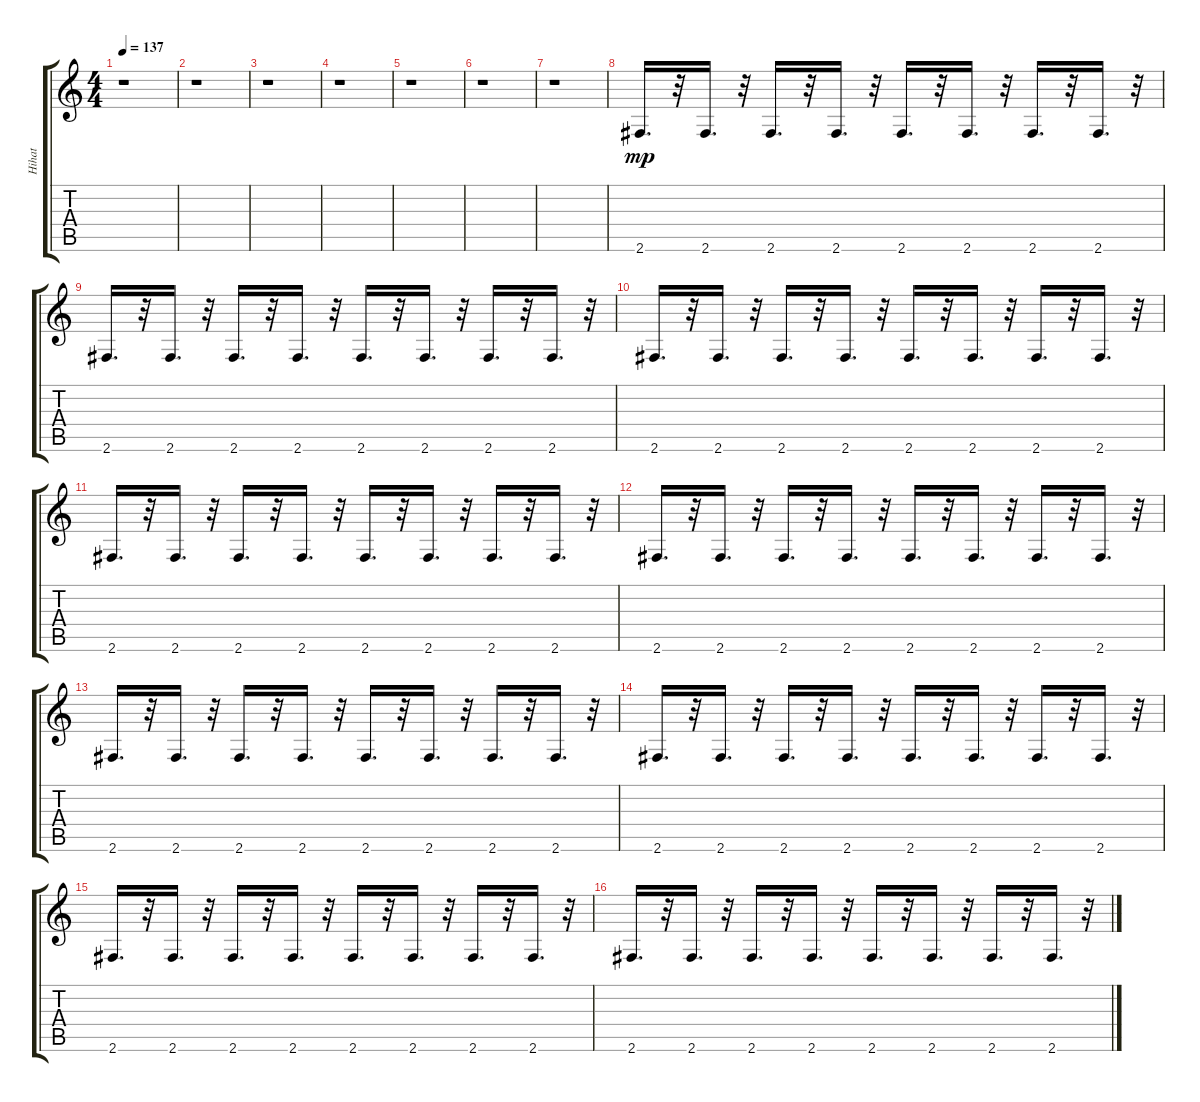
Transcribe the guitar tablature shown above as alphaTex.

\track ("Hihat" "Hihat") {mute instrument acousticguitarsteel}
\staff {score tabs}
\tuning (E4 B3 G3 D3 A2 E2) {hide}
\ts (4 4)
\tempo 137
\clef g2
\ks c
r.1{dy mp} |
r.1 |
r.1 |
r.1 |
r.1 |
r.1 |
r.1 |
2.6.16{d} r.32 2.6.16{d} r.32 2.6.16{d} r.32 2.6.16{d} r.32 2.6.16{d} r.32 2.6.16{d} r.32 2.6.16{d} r.32 2.6.16{d} r.32 |
2.6.16{d} r.32 2.6.16{d} r.32 2.6.16{d} r.32 2.6.16{d} r.32 2.6.16{d} r.32 2.6.16{d} r.32 2.6.16{d} r.32 2.6.16{d} r.32 |
2.6.16{d} r.32 2.6.16{d} r.32 2.6.16{d} r.32 2.6.16{d} r.32 2.6.16{d} r.32 2.6.16{d} r.32 2.6.16{d} r.32 2.6.16{d} r.32 |
2.6.16{d} r.32 2.6.16{d} r.32 2.6.16{d} r.32 2.6.16{d} r.32 2.6.16{d} r.32 2.6.16{d} r.32 2.6.16{d} r.32 2.6.16{d} r.32 |
2.6.16{d} r.32 2.6.16{d} r.32 2.6.16{d} r.32 2.6.16{d} r.32 2.6.16{d} r.32 2.6.16{d} r.32 2.6.16{d} r.32 2.6.16{d} r.32 |
2.6.16{d} r.32 2.6.16{d} r.32 2.6.16{d} r.32 2.6.16{d} r.32 2.6.16{d} r.32 2.6.16{d} r.32 2.6.16{d} r.32 2.6.16{d} r.32 |
2.6.16{d} r.32 2.6.16{d} r.32 2.6.16{d} r.32 2.6.16{d} r.32 2.6.16{d} r.32 2.6.16{d} r.32 2.6.16{d} r.32 2.6.16{d} r.32 |
2.6.16{d} r.32 2.6.16{d} r.32 2.6.16{d} r.32 2.6.16{d} r.32 2.6.16{d} r.32 2.6.16{d} r.32 2.6.16{d} r.32 2.6.16{d} r.32 |
2.6.16{d} r.32 2.6.16{d} r.32 2.6.16{d} r.32 2.6.16{d} r.32 2.6.16{d} r.32 2.6.16{d} r.32 2.6.16{d} r.32 2.6.16{d} r.32
